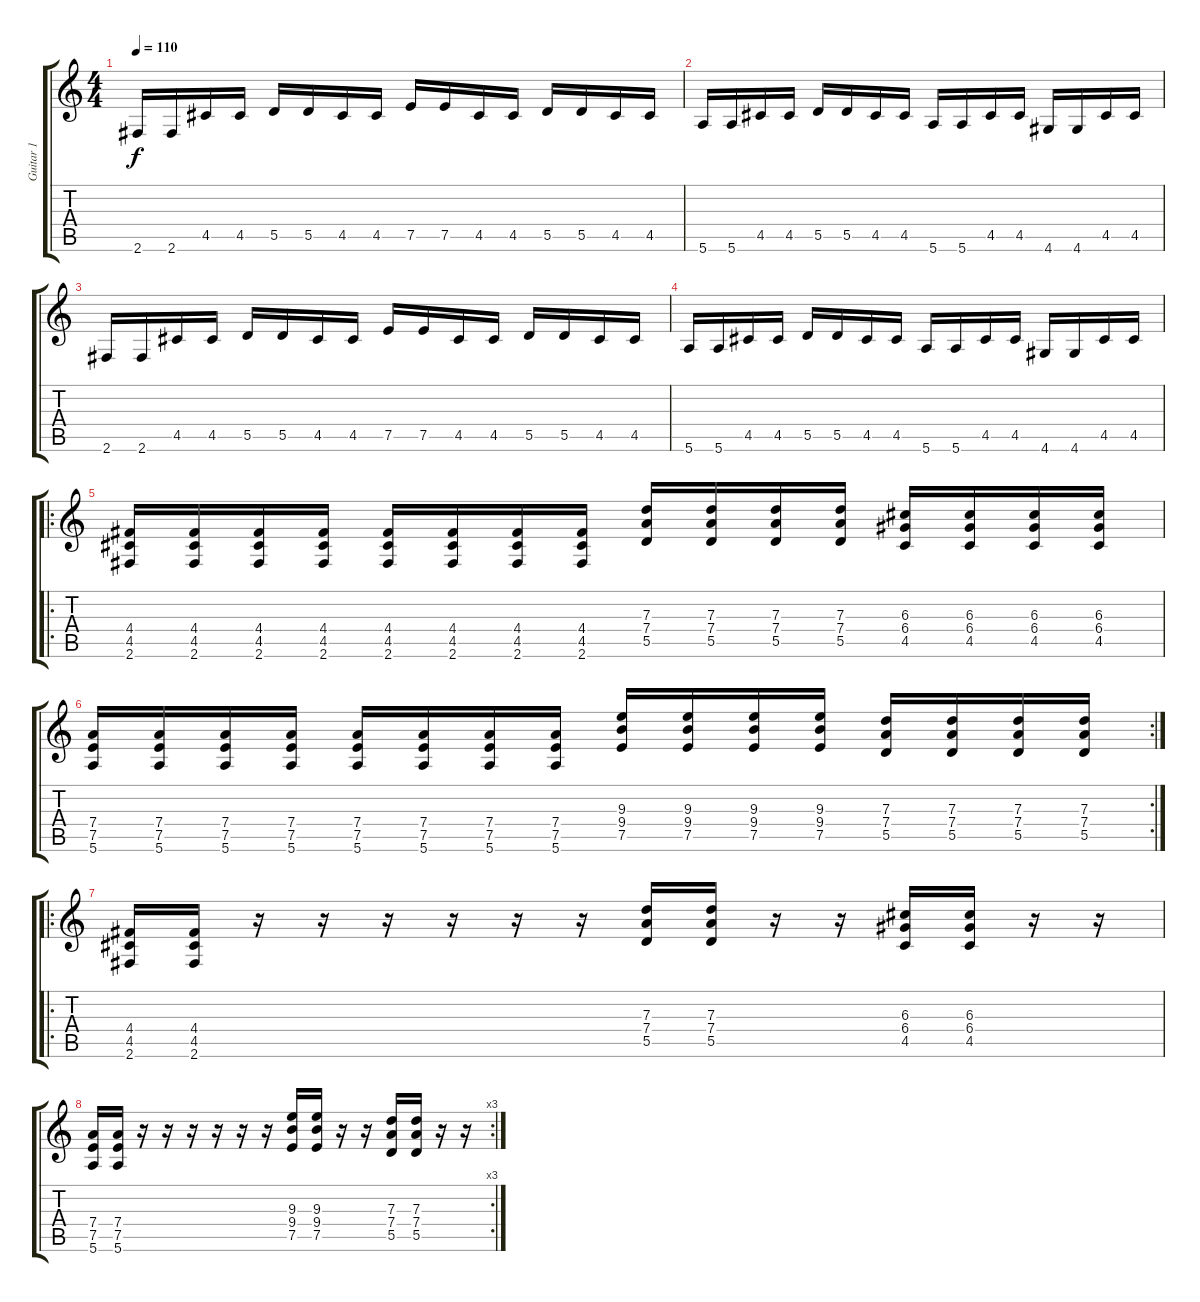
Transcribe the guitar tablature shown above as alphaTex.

\track ("Guitar 1" "Guitar 1") {instrument overdrivenguitar}
\staff {score tabs}
\tuning (E4 B3 G3 D3 A2 E2) {hide}
\ts (4 4)
\tempo 110
\clef g2
\ks c
2.6.16{dy f instrument overdrivenguitar} 2.6.16 4.5.16 4.5.16 5.5.16 5.5.16 4.5.16 4.5.16 7.5.16 7.5.16 4.5.16 4.5.16 5.5.16 5.5.16 4.5.16 4.5.16 |
5.6.16 5.6.16 4.5.16 4.5.16 5.5.16 5.5.16 4.5.16 4.5.16 5.6.16 5.6.16 4.5.16 4.5.16 4.6.16 4.6.16 4.5.16 4.5.16 |
2.6.16 2.6.16 4.5.16 4.5.16 5.5.16 5.5.16 4.5.16 4.5.16 7.5.16 7.5.16 4.5.16 4.5.16 5.5.16 5.5.16 4.5.16 4.5.16 |
5.6.16 5.6.16 4.5.16 4.5.16 5.5.16 5.5.16 4.5.16 4.5.16 5.6.16 5.6.16 4.5.16 4.5.16 4.6.16 4.6.16 4.5.16 4.5.16 |
\ro
(4.4 4.5 2.6).16 (4.4 4.5 2.6).16 (4.4 4.5 2.6).16 (4.4 4.5 2.6).16 (4.4 4.5 2.6).16 (4.4 4.5 2.6).16 (4.4 4.5 2.6).16 (4.4 4.5 2.6).16 (7.3 7.4 5.5).16 (7.3 7.4 5.5).16 (7.3 7.4 5.5).16 (7.3 7.4 5.5).16 (6.3 6.4 4.5).16 (6.3 6.4 4.5).16 (6.3 6.4 4.5).16 (6.3 6.4 4.5).16 |
\rc 2
(7.4 7.5 5.6).16 (7.4 7.5 5.6).16 (7.4 7.5 5.6).16 (7.4 7.5 5.6).16 (7.4 7.5 5.6).16 (7.4 7.5 5.6).16 (7.4 7.5 5.6).16 (7.4 7.5 5.6).16 (9.3 9.4 7.5).16 (9.3 9.4 7.5).16 (9.3 9.4 7.5).16 (9.3 9.4 7.5).16 (7.3 7.4 5.5).16 (7.3 7.4 5.5).16 (7.3 7.4 5.5).16 (7.3 7.4 5.5).16 |
\ro
(4.4 4.5 2.6).16 (4.4 4.5 2.6).16 r.16 r.16 r.16 r.16 r.16 r.16 (7.3 7.4 5.5).16 (7.3 7.4 5.5).16 r.16 r.16 (6.3 6.4 4.5).16 (6.3 6.4 4.5).16 r.16 r.16 |
\rc 3
(7.4 7.5 5.6).16 (7.4 7.5 5.6).16 r.16 r.16 r.16 r.16 r.16 r.16 (9.3 9.4 7.5).16 (9.3 9.4 7.5).16 r.16 r.16 (7.3 7.4 5.5).16 (7.3 7.4 5.5).16 r.16 r.16
